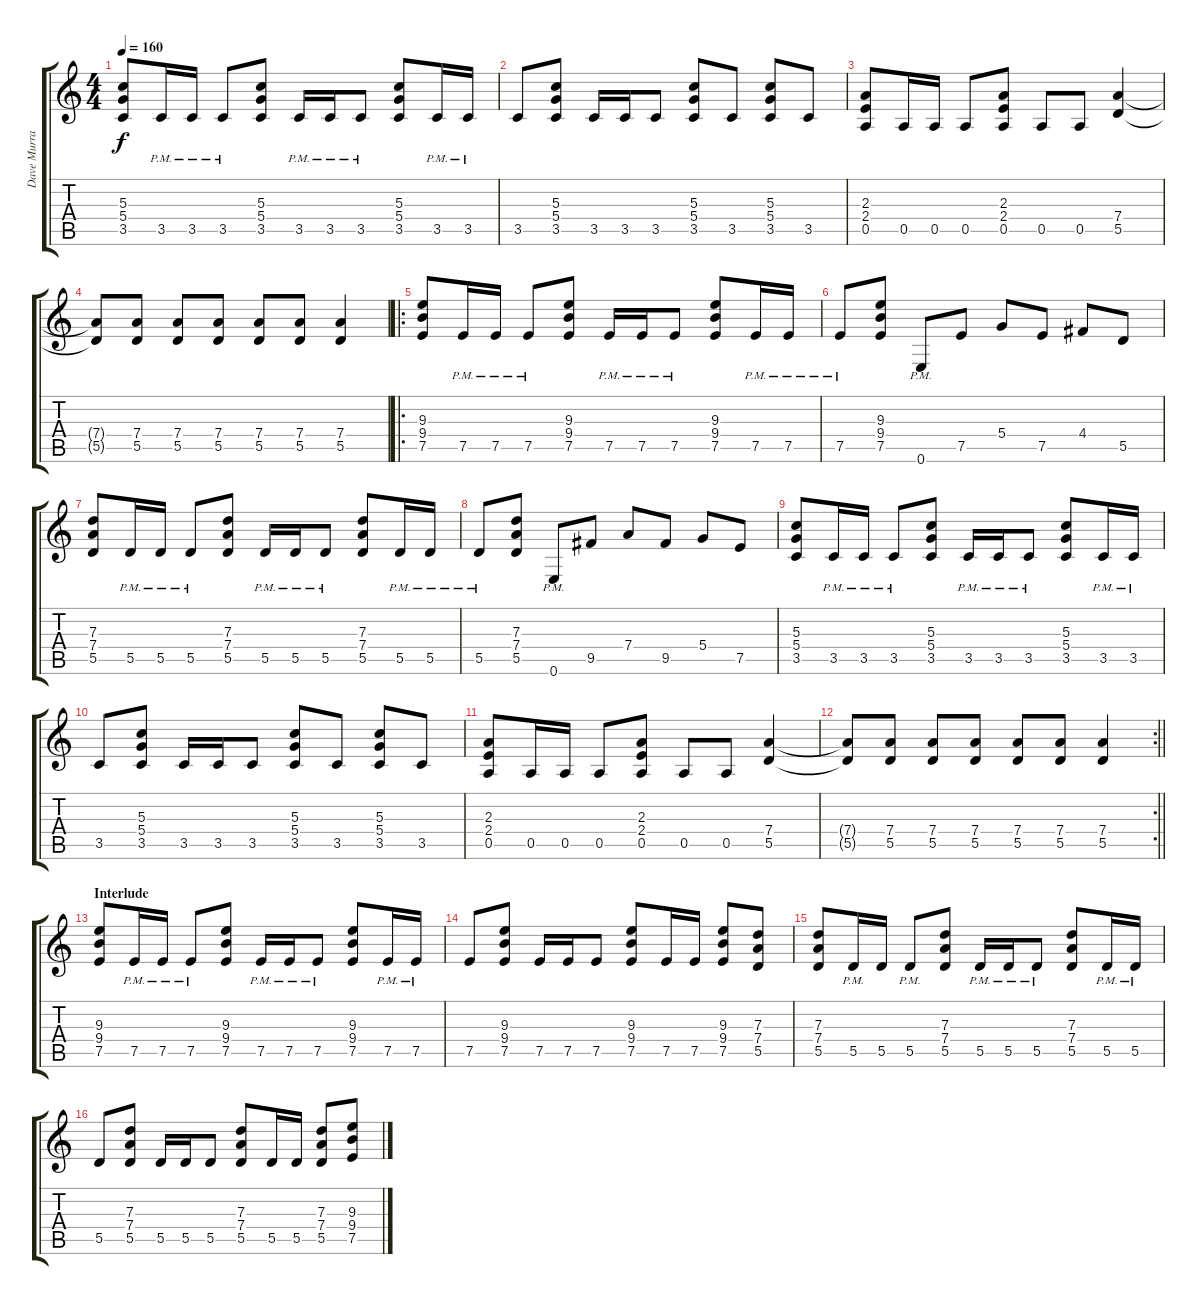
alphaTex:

\track ("Dave Murray" "Dave Murra") {instrument distortionguitar}
\staff {score tabs}
\tuning (E4 B3 G3 D3 A2 E2) {hide}
\ts (4 4)
\tempo 160
\clef g2
\ks c
(5.3 5.4 3.5).8{dy f} 3.5{pm}.16 3.5{pm}.16 3.5{pm}.8 (5.3 5.4 3.5).8 3.5{pm}.16 3.5{pm}.16 3.5{pm}.8 (5.3 5.4 3.5).8 3.5{pm}.16 3.5{pm}.16 |
3.5.8 (5.3 5.4 3.5).8 3.5.16 3.5.16 3.5.8 (5.3 5.4 3.5).8 3.5.8 (5.3 5.4 3.5).8 3.5.8 |
(2.3 2.4 0.5).8 0.5.16 0.5.16 0.5.8 (2.3 2.4 0.5).8 0.5.8 0.5.8 (7.4 5.5).4 |
(7.4{t} 5.5{t}).8 (7.4 5.5).8 (7.4 5.5).8 (7.4 5.5).8 (7.4 5.5).8 (7.4 5.5).8 (7.4 5.5).4 |
\ro
(9.3 9.4 7.5).8 7.5{pm}.16 7.5{pm}.16 7.5{pm}.8 (9.3 9.4 7.5).8 7.5{pm}.16 7.5{pm}.16 7.5{pm}.8 (9.3 9.4 7.5).8 7.5{pm}.16 7.5{pm}.16 |
7.5{pm}.8 (9.3 9.4 7.5).8 0.6{pm}.8 7.5.8 5.4.8 7.5.8 4.4.8 5.5.8 |
(7.3 7.4 5.5).8 5.5{pm}.16 5.5{pm}.16 5.5{pm}.8 (7.3 7.4 5.5).8 5.5{pm}.16 5.5{pm}.16 5.5{pm}.8 (7.3 7.4 5.5).8 5.5{pm}.16 5.5{pm}.16 |
5.5{pm}.8 (7.3 7.4 5.5).8 0.6{pm}.8 9.5.8 7.4.8 9.5.8 5.4.8 7.5.8 |
(5.3 5.4 3.5).8 3.5{pm}.16 3.5{pm}.16 3.5{pm}.8 (5.3 5.4 3.5).8 3.5{pm}.16 3.5{pm}.16 3.5{pm}.8 (5.3 5.4 3.5).8 3.5{pm}.16 3.5{pm}.16 |
3.5.8 (5.3 5.4 3.5).8 3.5.16 3.5.16 3.5.8 (5.3 5.4 3.5).8 3.5.8 (5.3 5.4 3.5).8 3.5.8 |
(2.3 2.4 0.5).8 0.5.16 0.5.16 0.5.8 (2.3 2.4 0.5).8 0.5.8 0.5.8 (7.4 5.5).4 |
\rc 2
\barLineRight lightlight
(7.4{t} 5.5{t}).8 (7.4 5.5).8 (7.4 5.5).8 (7.4 5.5).8 (7.4 5.5).8 (7.4 5.5).8 (7.4 5.5).4 |
\section ("" "Interlude")
(9.3 9.4 7.5).8 7.5{pm}.16 7.5{pm}.16 7.5{pm}.8 (9.3 9.4 7.5).8 7.5{pm}.16 7.5{pm}.16 7.5{pm}.8 (9.3 9.4 7.5).8 7.5{pm}.16 7.5{pm}.16 |
7.5.8 (9.3 9.4 7.5).8 7.5.16 7.5.16 7.5.8 (9.3 9.4 7.5).8 7.5.16 7.5.16 (9.3 9.4 7.5).8 (7.3 7.4 5.5).8 |
(7.3 7.4 5.5).8 5.5{pm}.16 5.5.16 5.5{pm}.8 (7.3 7.4 5.5).8 5.5{pm}.16 5.5{pm}.16 5.5{pm}.8 (7.3 7.4 5.5).8 5.5{pm}.16 5.5{pm}.16 |
5.5.8 (7.3 7.4 5.5).8 5.5.16 5.5.16 5.5.8 (7.3 7.4 5.5).8 5.5.16 5.5.16 (7.3 7.4 5.5).8 (9.3 9.4 7.5).8
